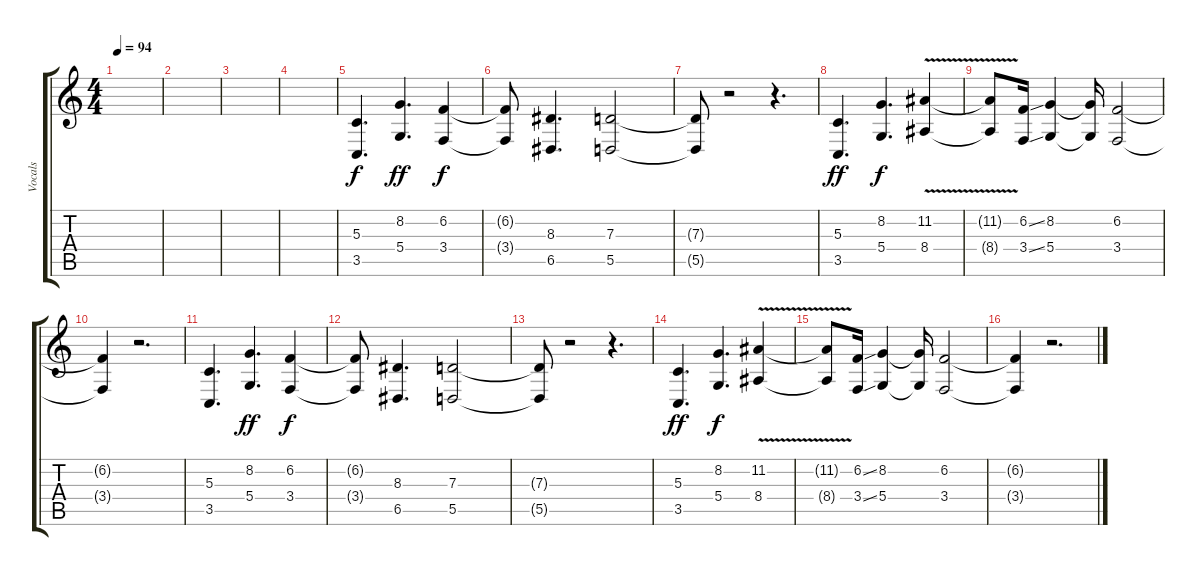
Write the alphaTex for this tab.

\track ("Vocals" "Vocals") {instrument voiceoohs}
\staff {score tabs}
\tuning (E4 B3 G3 D3 A2 E2) {hide}
\ts (4 4)
\tempo 94
\clef g2
\ks c
|
|
|
|
(5.3 3.5).4{d dy f} (8.2 5.4).4{d dy ff} (6.2 3.4).4{dy f} |
(6.2{t} 3.4{t}).8 (8.3 6.5).4{d} (7.3 5.5).2 |
(7.3{t} 5.5{t}).8 r.2 r.4{d} |
(5.3 3.5).4{d dy ff} (8.2 5.4).4{d dy f} (11.2{v} 8.4{v}).4 |
(11.2{t} 8.4{t}).8 (6.2{ss} 3.4{ss}).16 (8.2 5.4).4 (8.2{t} 5.4{t}).16 (6.2 3.4).2 |
(6.2{t} 3.4{t}).4 r.2{d} |
(5.3 3.5).4{d} (8.2 5.4).4{d dy ff} (6.2 3.4).4{dy f} |
(6.2{t} 3.4{t}).8 (8.3 6.5).4{d} (7.3 5.5).2 |
(7.3{t} 5.5{t}).8 r.2 r.4{d} |
(5.3 3.5).4{d dy ff} (8.2 5.4).4{d dy f} (11.2{v} 8.4{v}).4 |
(11.2{t} 8.4{t}).8 (6.2{ss} 3.4{ss}).16 (8.2 5.4).4 (8.2{t} 5.4{t}).16 (6.2 3.4).2 |
(6.2{t} 3.4{t}).4 r.2{d}
